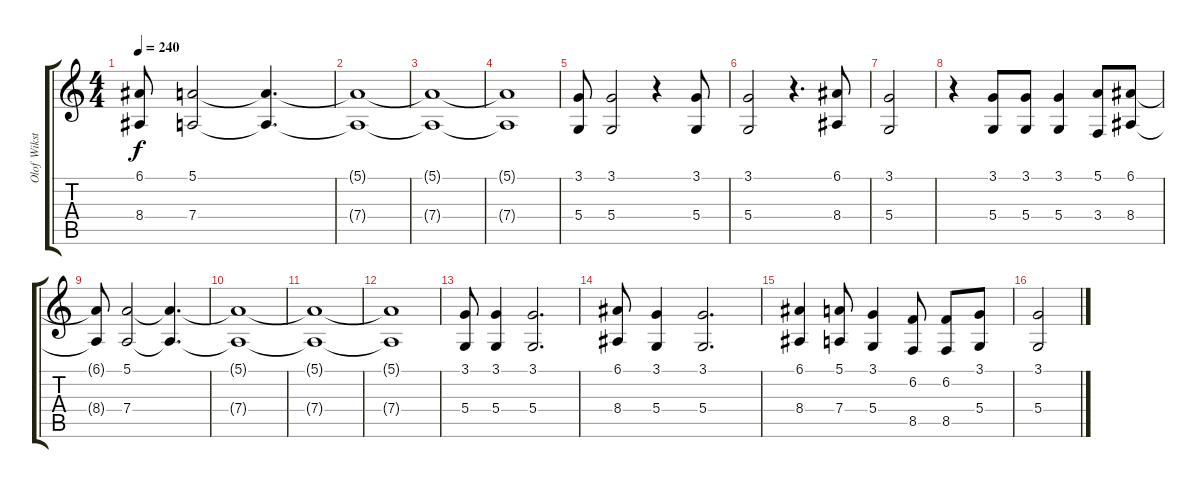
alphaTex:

\track ("Olof Wikstrand" "Olof Wikst") {instrument lead2sawtooth}
\staff {score tabs}
\tuning (E4 B3 G3 D3 A2 E2) {hide}
\ts (4 4)
\tempo 240
\clef g2
\ks c
(6.1{t} 8.4{t}).8{dy f} (5.1 7.4).2 (5.1{t} 7.4{t}).4{d} |
(5.1{t} 7.4{t}).1 |
(5.1{t} 7.4{t}).1 |
(5.1{t} 7.4{t}).1 |
(3.1 5.4).8 (3.1 5.4).2 r.4 (3.1 5.4).8 |
(3.1 5.4).2 r.4{d} (6.1 8.4).8 |
(3.1 5.4).2 |
r.4 (3.1 5.4).8 (3.1 5.4).8 (3.1 5.4).4 (5.1 3.4).8 (6.1 8.4).8 |
(6.1{t} 8.4{t}).8 (5.1 7.4).2 (5.1{t} 7.4{t}).4{d} |
(5.1{t} 7.4{t}).1 |
(5.1{t} 7.4{t}).1 |
(5.1{t} 7.4{t}).1 |
(3.1 5.4).8 (3.1 5.4).4 (3.1 5.4).2{d} |
(6.1 8.4).8 (3.1 5.4).4 (3.1 5.4).2{d} |
(6.1 8.4).4 (5.1 7.4).8 (3.1 5.4).4 (6.2 8.5).8 (6.2 8.5).8 (3.1 5.4).8 |
(3.1 5.4).2
